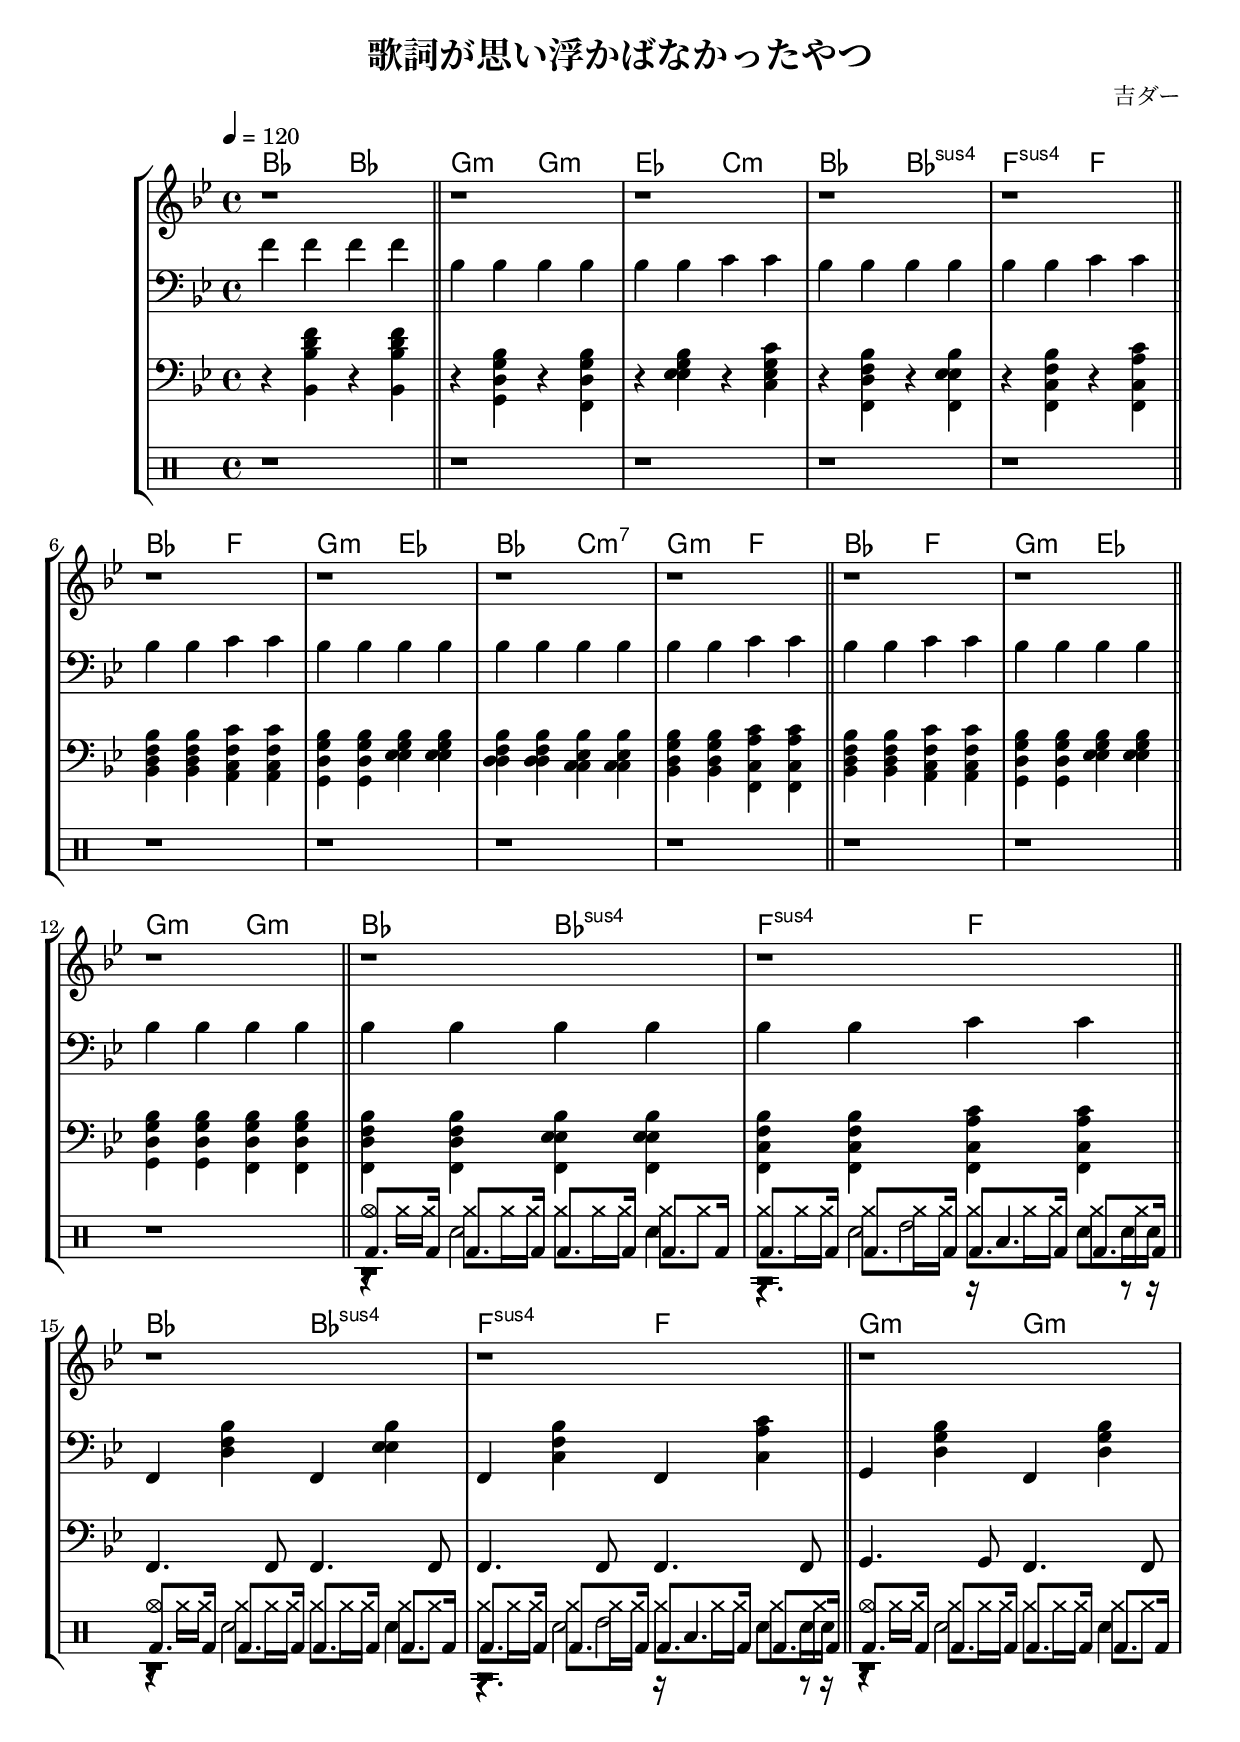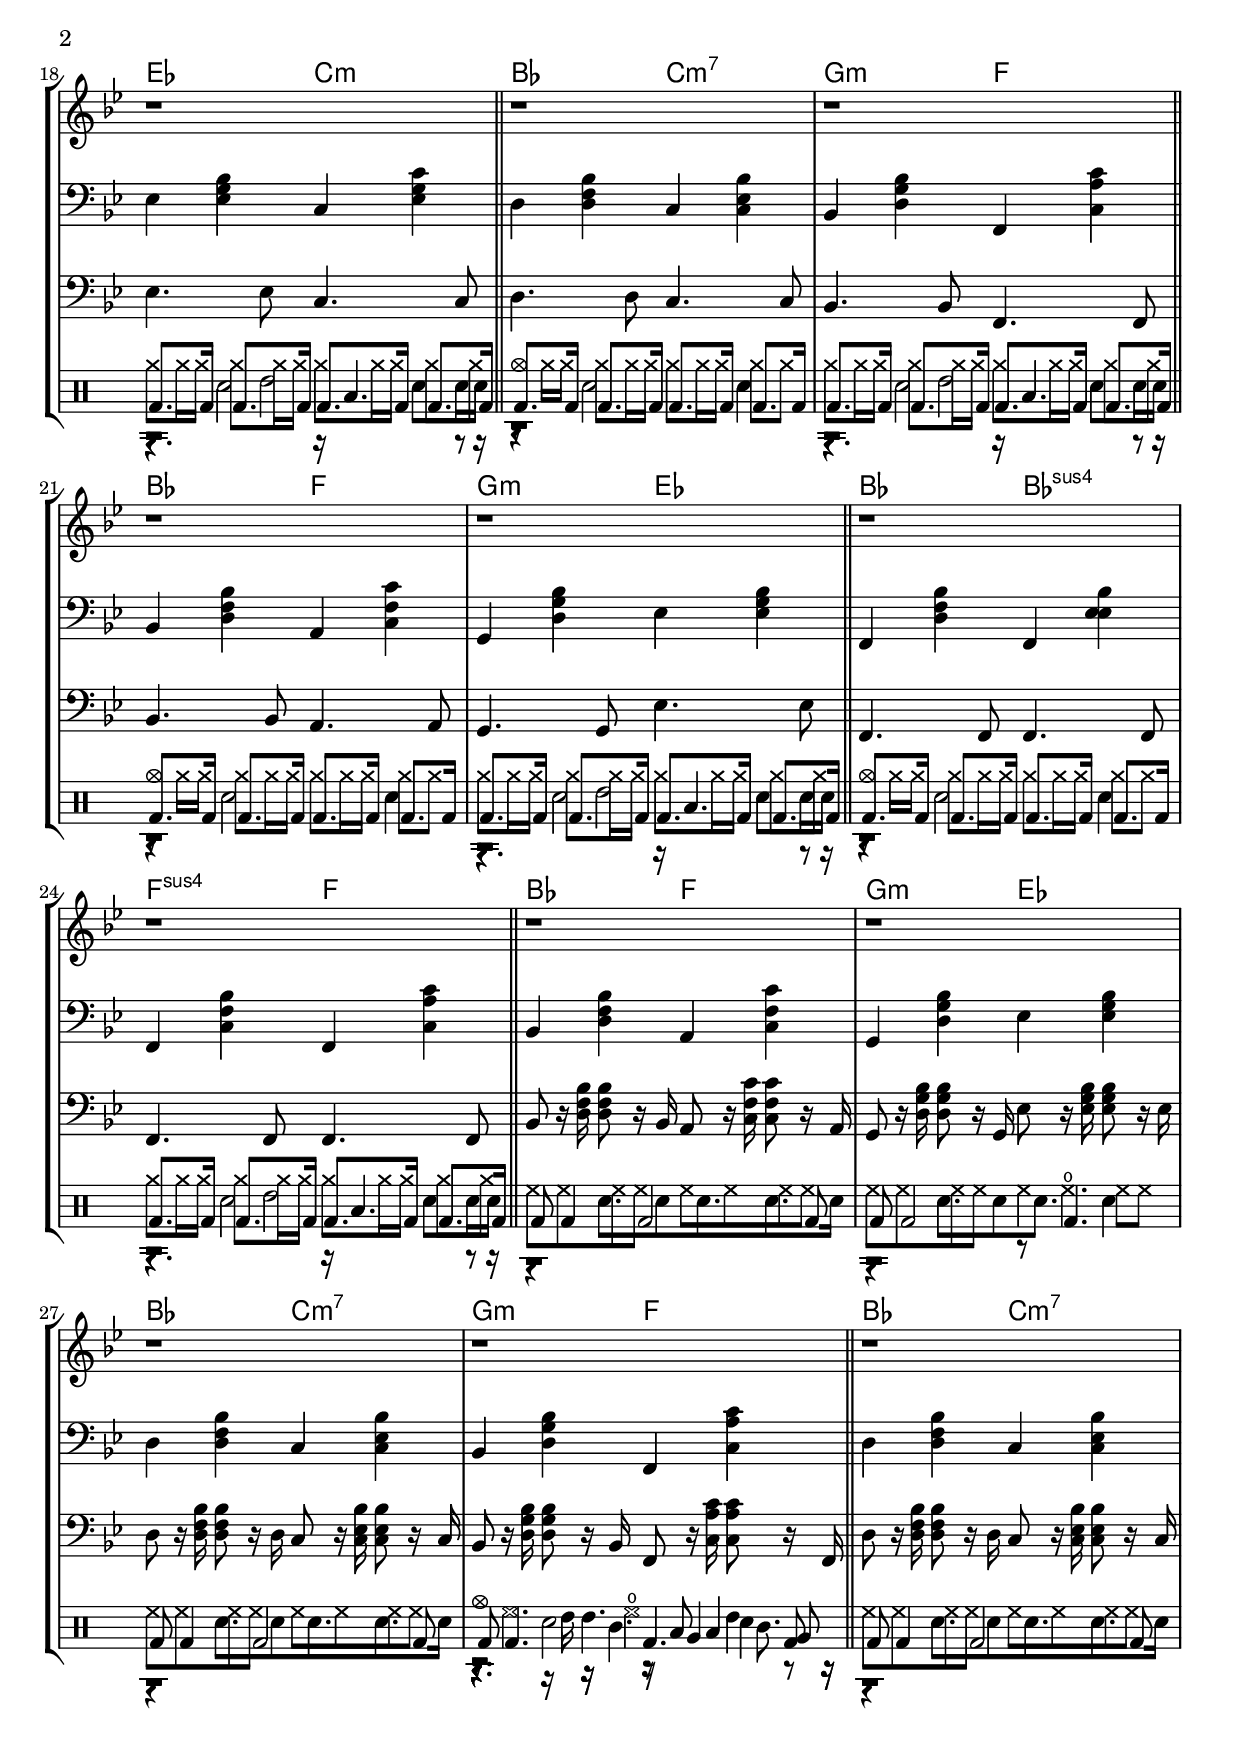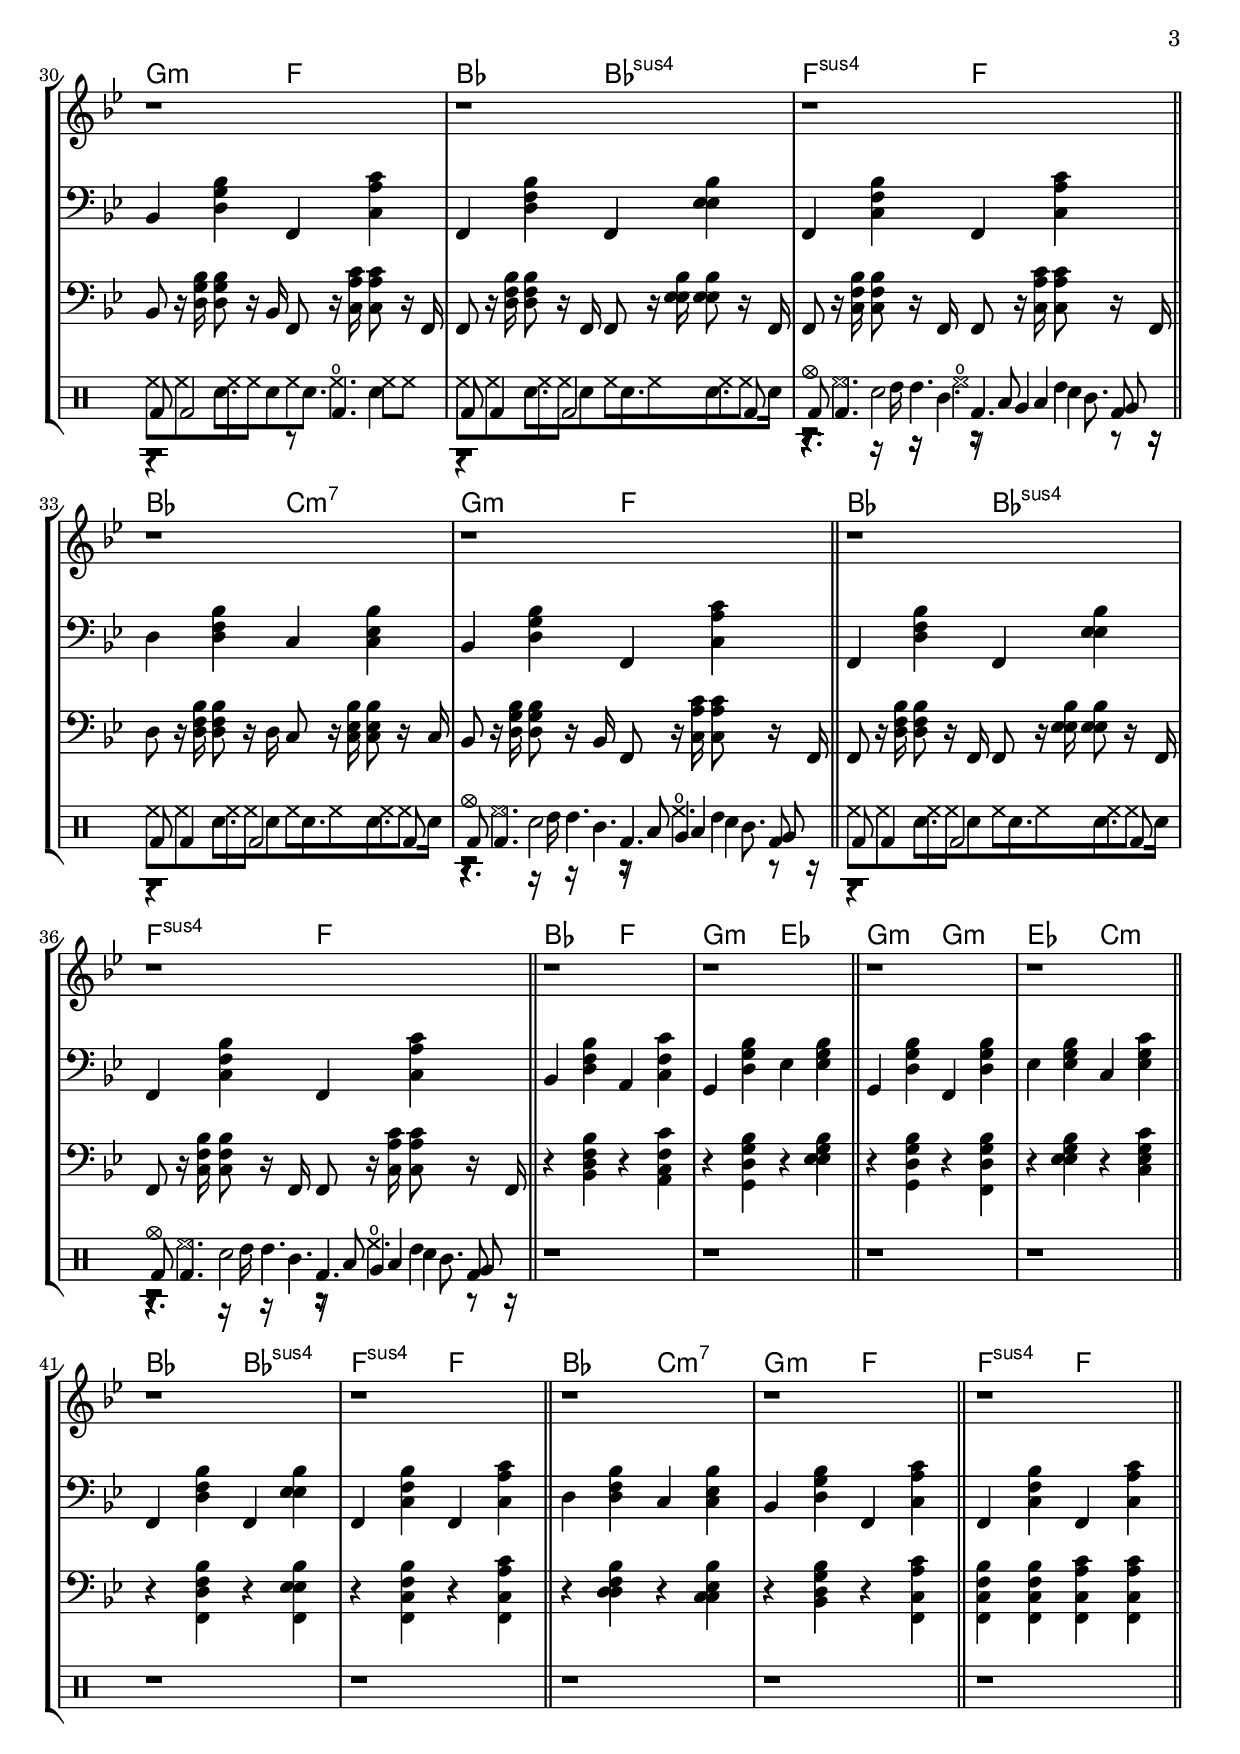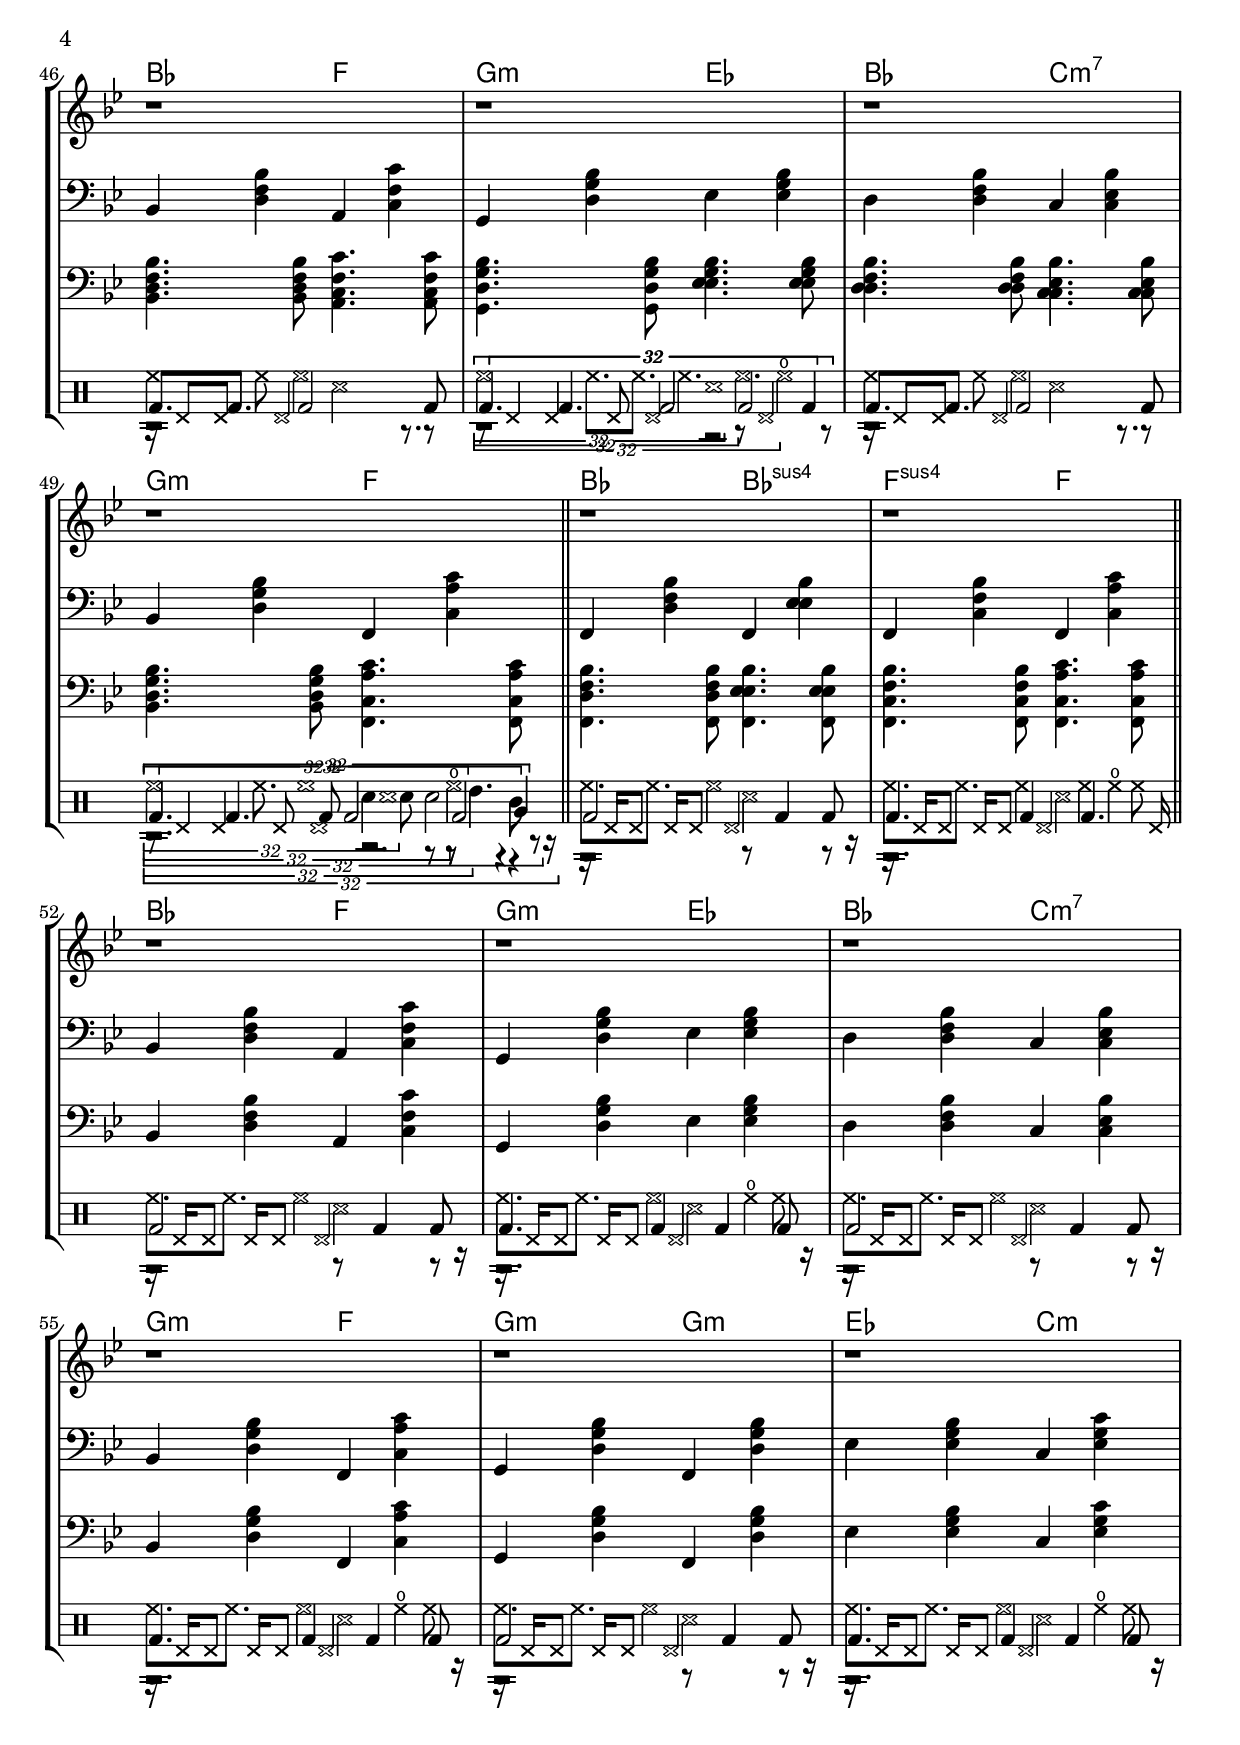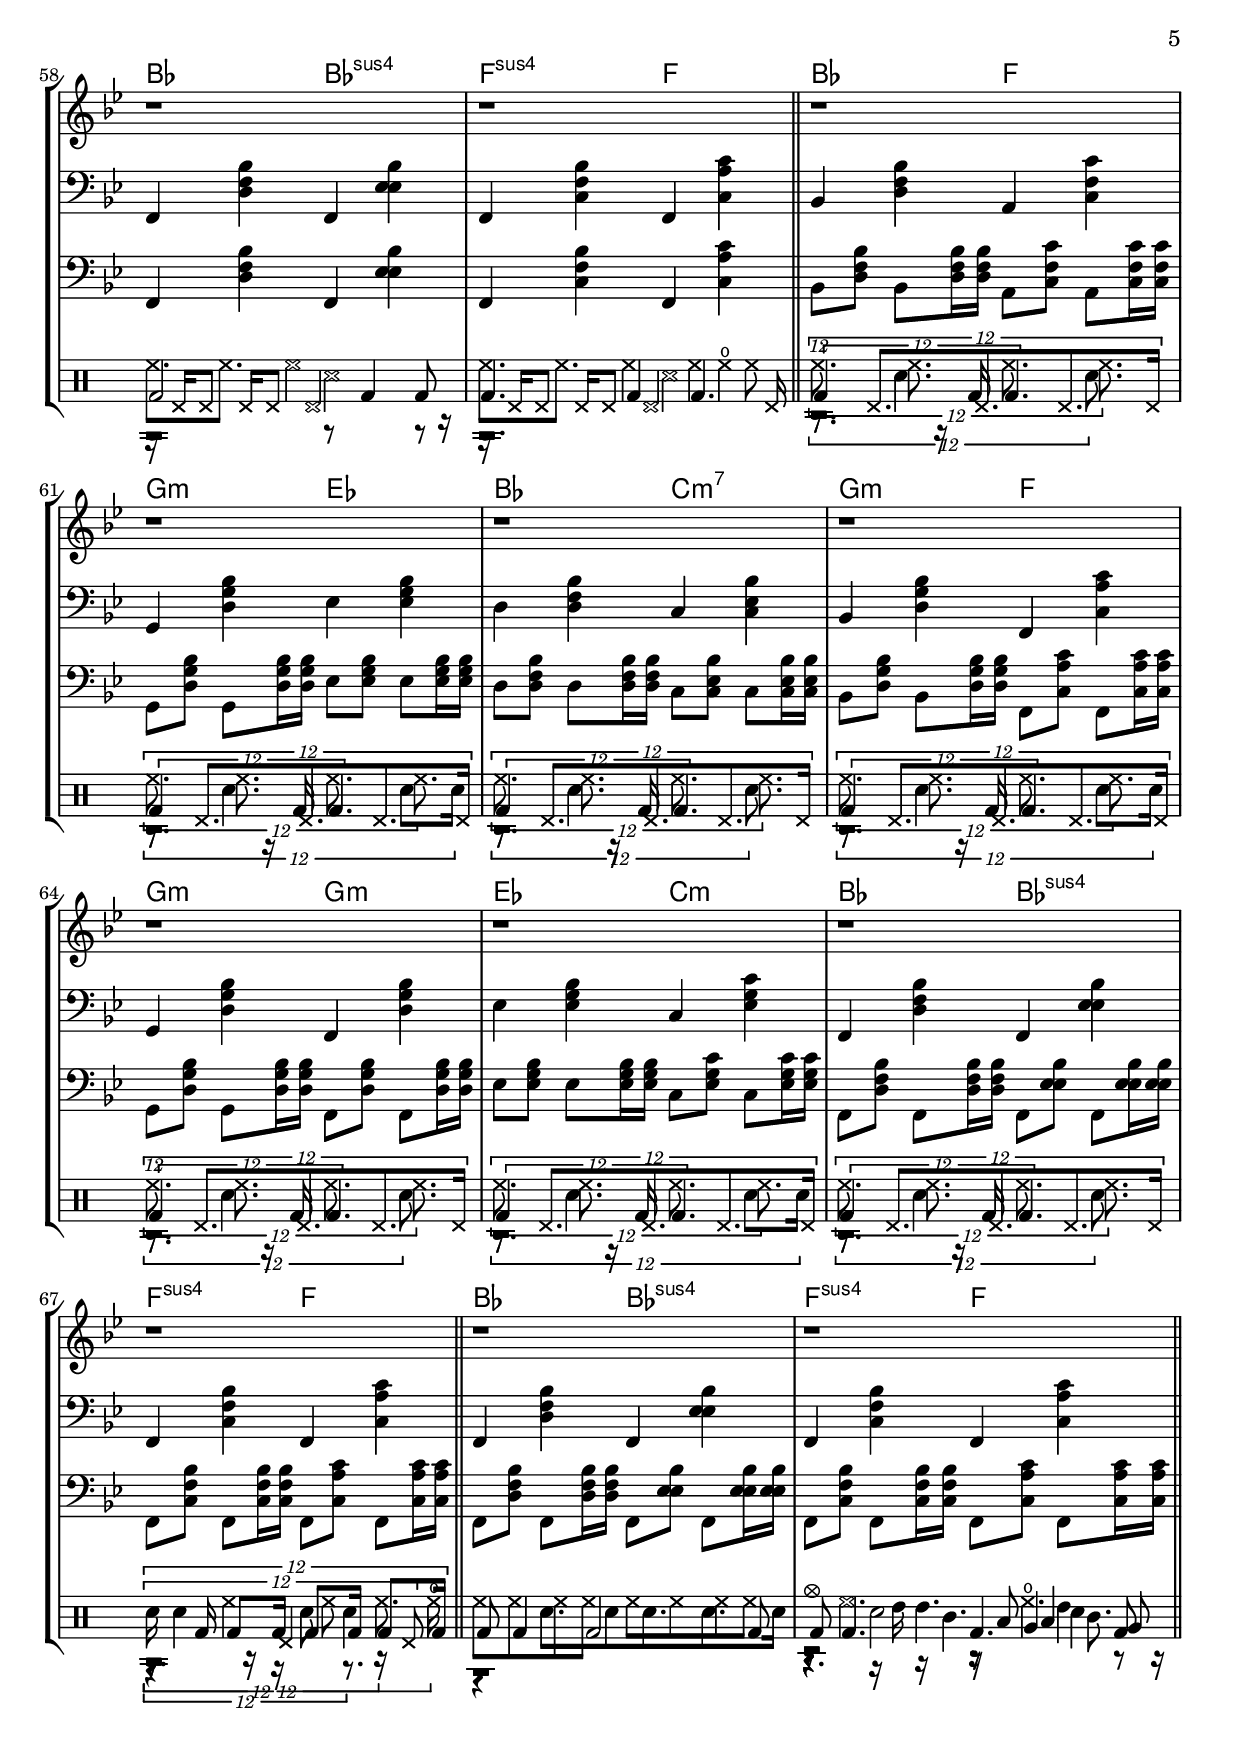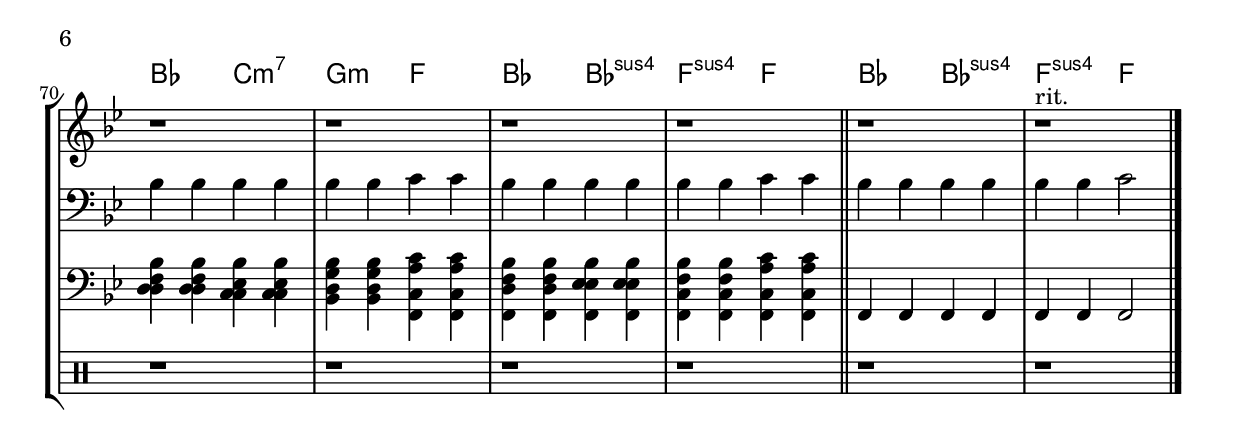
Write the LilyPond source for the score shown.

\version "2.12.1"

\header {
	title = \markup {歌詞が思い浮かばなかったやつ}
	composer = \markup \center-column {吉ダー}
}

harmony = \chordmode {
	bes2 bes 

	g:m g:m es c:m bes bes:sus4 f:sus4 f 

	bes f g:m es bes c:min7 g:m f 

	bes f g:m es 

	g:m g:m 

	bes bes:sus4 f:sus4 f 

	bes bes:sus4 f:sus4 f 

	g:m g:m es c:m 

	bes c:min7 g:m f 

	bes f g:m es 

	bes bes:sus4 f:sus4 f 

	bes f g:m es bes c:min7 g:m f 

	bes c:min7 g:m f bes bes:sus4 f:sus4 f 

	bes c:min7 g:m f 

	bes bes:sus4 f:sus4 f 

	bes f g:m es 

	g:m g:m es c:m 

	bes bes:sus4 f:sus4 f 

	bes c:min7 g:m f 

	f:sus4 f 

	bes f g:m es bes c:min7 g:m f 

	bes bes:sus4 f:sus4 f 

	bes f g:m es bes c:min7 g:m f g:m g:m es c:m bes bes:sus4 f:sus4 f 

	bes f g:m es bes c:min7 g:m f g:m g:m es c:m bes bes:sus4 f:sus4 f 

	bes bes:sus4 f:sus4 f 

	bes c:min7 g:m f bes bes:sus4 f:sus4 f 

	bes bes:sus4 f:sus4 f 
}

melody = {
	\key bes \major
	\tempo 4 = 120
	r1   
	r1 | r1 | r1 | r1   
	r1 | r1 | r1 | r1   
	r1 | r1   
	r1   
	r1 | r1   
	r1 | r1   
	r1 | r1   
	r1 | r1   
	r1 | r1   
	r1 | r1   
	r1 | r1 | r1 | r1   
	r1 | r1 | r1 | r1   
	r1 | r1   
	r1 | r1   
	r1 | r1   
	r1 | r1   
	r1 | r1   
	r1 | r1   
	r1   
	r1 | r1 | r1 | r1   
	r1 | r1   
	r1 | r1 | r1 | r1 | r1 | r1 | r1 | r1   
	r1 | r1 | r1 | r1 | r1 | r1 | r1 | r1   
	r1 | r1   
	r1 | r1 | r1 | r1   
	r1 | r1^"rit." \bar "|."
}

words = \lyricmode {
	
	
	
	
	
	
	
	
	
	
	
	
	
	
	
	
	
	
	
	
	
	
	
	
	
	
	
}

tempochange = {
	\tempo 4 = 120
	r1 \bar "||"
	\tempo 4 = 120
	r1 | r1 | r1 | r1 \bar "||"
	\tempo 4 = 120
	r1 | r1 | r1 | r1 \bar "||"
	\tempo 4 = 120
	r1 | r1 \bar "||"
	\tempo 4 = 120
	r1 \bar "||"
	\tempo 4 = 120
	r1 | r1 \bar "||"
	\tempo 4 = 120
	r1 | r1 \bar "||"
	\tempo 4 = 120
	r1 | r1 \bar "||"
	\tempo 4 = 120
	r1 | r1 \bar "||"
	\tempo 4 = 120
	r1 | r1 \bar "||"
	\tempo 4 = 120
	r1 | r1 \bar "||"
	\tempo 4 = 120
	r1 | r1 | r1 | r1 \bar "||"
	\tempo 4 = 120
	r1 | r1 | r1 | r1 \bar "||"
	\tempo 4 = 120
	r1 | r1 \bar "||"
	\tempo 4 = 120
	r1 | r1 \bar "||"
	\tempo 4 = 120
	r1 | r1 \bar "||"
	\tempo 4 = 120
	r1 | r1 \bar "||"
	\tempo 4 = 120
	r1 | r1 \bar "||"
	\tempo 4 = 120
	r1 | r1 \bar "||"
	\tempo 4 = 120
	r1 \bar "||"
	\tempo 4 = 120
	r1 | r1 | r1 | r1 \bar "||"
	\tempo 4 = 120
	r1 | r1 \bar "||"
	\tempo 4 = 120
	r1 | r1 | r1 | r1 | r1 | r1 | r1 | r1 \bar "||"
	\tempo 4 = 120
	r1 | r1 | r1 | r1 | r1 | r1 | r1 | r1 \bar "||"
	\tempo 4 = 120
	r1 | r1 \bar "||"
	\tempo 4 = 120
	r1 | r1 | r1 | r1 \bar "||"
	\tempo 4 = 120
	r1 | \tempo 4 = 90 r2 \tempo 4 = 80 r2 \bar "|."
}

mainacc = {
	\clef bass
	\set Staff.midiInstrument = #"Electric Guitar (muted)"
	\key bes \major
	\tempo 4 = 120
	f'4 f'4
	f'4 f'4
	\bar "||"

	\set Staff.midiInstrument = #"Electric Guitar (muted)"
	bes4 bes4
	bes4 bes4
	bes4 bes4
	c'4 c'4
	bes4 bes4
	bes4 bes4
	bes4 bes4
	c'4 c'4
	\bar "||"

	\set Staff.midiInstrument = #"Electric Guitar (muted)"
	bes4 bes4
	c'4 c'4
	bes4 bes4
	bes4 bes4
	bes4 bes4
	bes4 bes4
	bes4 bes4
	c'4 c'4
	\bar "||"

	\set Staff.midiInstrument = #"Electric Guitar (muted)"
	bes4 bes4
	c'4 c'4
	bes4 bes4
	bes4 bes4
	\bar "||"

	\set Staff.midiInstrument = #"Electric Guitar (muted)"
	bes4 bes4
	bes4 bes4
	\bar "||"

	\set Staff.midiInstrument = #"Electric Guitar (muted)"
	bes4 bes4
	bes4 bes4
	bes4 bes4
	c'4 c'4
	\bar "||"

	\set Staff.midiInstrument = #"Electric Guitar (muted)"
	f,4 <d f bes>4
	f,4 <es es bes>4
	f,4 <c f bes>4
	f,4 <c a c'>4
	\bar "||"

	\set Staff.midiInstrument = #"Electric Guitar (muted)"
	g,4 <d g bes>4
	f,4 <d g bes>4
	es4 <es g bes>4
	c4 <es g c'>4
	\bar "||"

	\set Staff.midiInstrument = #"Electric Guitar (muted)"
	d4 <d f bes>4
	c4 <c es bes>4
	bes,4 <d g bes>4
	f,4 <c a c'>4
	\bar "||"

	\set Staff.midiInstrument = #"Electric Guitar (muted)"
	bes,4 <d f bes>4
	a,4 <c f c'>4
	g,4 <d g bes>4
	es4 <es g bes>4
	\bar "||"

	\set Staff.midiInstrument = #"Electric Guitar (muted)"
	f,4 <d f bes>4
	f,4 <es es bes>4
	f,4 <c f bes>4
	f,4 <c a c'>4
	\bar "||"

	\set Staff.midiInstrument = #"Electric Guitar (muted)"
	bes,4 <d f bes>4
	a,4 <c f c'>4
	g,4 <d g bes>4
	es4 <es g bes>4
	d4 <d f bes>4
	c4 <c es bes>4
	bes,4 <d g bes>4
	f,4 <c a c'>4
	\bar "||"

	\set Staff.midiInstrument = #"Electric Guitar (muted)"
	d4 <d f bes>4
	c4 <c es bes>4
	bes,4 <d g bes>4
	f,4 <c a c'>4
	f,4 <d f bes>4
	f,4 <es es bes>4
	f,4 <c f bes>4
	f,4 <c a c'>4
	\bar "||"

	\set Staff.midiInstrument = #"Electric Guitar (muted)"
	d4 <d f bes>4
	c4 <c es bes>4
	bes,4 <d g bes>4
	f,4 <c a c'>4
	\bar "||"

	\set Staff.midiInstrument = #"Electric Guitar (muted)"
	f,4 <d f bes>4
	f,4 <es es bes>4
	f,4 <c f bes>4
	f,4 <c a c'>4
	\bar "||"

	\set Staff.midiInstrument = #"Electric Guitar (muted)"
	bes,4 <d f bes>4
	a,4 <c f c'>4
	g,4 <d g bes>4
	es4 <es g bes>4
	\bar "||"

	\set Staff.midiInstrument = #"Electric Guitar (muted)"
	g,4 <d g bes>4
	f,4 <d g bes>4
	es4 <es g bes>4
	c4 <es g c'>4
	\bar "||"

	\set Staff.midiInstrument = #"Electric Guitar (muted)"
	f,4 <d f bes>4
	f,4 <es es bes>4
	f,4 <c f bes>4
	f,4 <c a c'>4
	\bar "||"

	\set Staff.midiInstrument = #"Electric Guitar (muted)"
	d4 <d f bes>4
	c4 <c es bes>4
	bes,4 <d g bes>4
	f,4 <c a c'>4
	\bar "||"

	\set Staff.midiInstrument = #"Electric Guitar (muted)"
	f,4 <c f bes>4
	f,4 <c a c'>4
	\bar "||"

	\set Staff.midiInstrument = #"Electric Guitar (muted)"
	bes,4 <d f bes>4
	a,4 <c f c'>4
	g,4 <d g bes>4
	es4 <es g bes>4
	d4 <d f bes>4
	c4 <c es bes>4
	bes,4 <d g bes>4
	f,4 <c a c'>4
	\bar "||"

	\set Staff.midiInstrument = #"Electric Guitar (muted)"
	f,4 <d f bes>4
	f,4 <es es bes>4
	f,4 <c f bes>4
	f,4 <c a c'>4
	\bar "||"

	\set Staff.midiInstrument = #"Electric Guitar (muted)"
	bes,4 <d f bes>4
	a,4 <c f c'>4
	g,4 <d g bes>4
	es4 <es g bes>4
	d4 <d f bes>4
	c4 <c es bes>4
	bes,4 <d g bes>4
	f,4 <c a c'>4
	g,4 <d g bes>4
	f,4 <d g bes>4
	es4 <es g bes>4
	c4 <es g c'>4
	f,4 <d f bes>4
	f,4 <es es bes>4
	f,4 <c f bes>4
	f,4 <c a c'>4
	\bar "||"

	\set Staff.midiInstrument = #"Electric Guitar (muted)"
	bes,4 <d f bes>4
	a,4 <c f c'>4
	g,4 <d g bes>4
	es4 <es g bes>4
	d4 <d f bes>4
	c4 <c es bes>4
	bes,4 <d g bes>4
	f,4 <c a c'>4
	g,4 <d g bes>4
	f,4 <d g bes>4
	es4 <es g bes>4
	c4 <es g c'>4
	f,4 <d f bes>4
	f,4 <es es bes>4
	f,4 <c f bes>4
	f,4 <c a c'>4
	\bar "||"

	\set Staff.midiInstrument = #"Electric Guitar (muted)"
	f,4 <d f bes>4
	f,4 <es es bes>4
	f,4 <c f bes>4
	f,4 <c a c'>4
	\bar "||"

	\set Staff.midiInstrument = #"Electric Guitar (muted)"
	bes4 bes4
	bes4 bes4
	bes4 bes4
	c'4 c'4
	bes4 bes4
	bes4 bes4
	bes4 bes4
	c'4 c'4
	\bar "||"

	\set Staff.midiInstrument = #"Electric Guitar (muted)"
	bes4 bes4
	bes4 bes4
	bes4 bes4
	c'2
	\bar "|."
}

subacc = {
	\clef bass
	\set Staff.midiInstrument = #"Electric Guitar (muted)"
	\key bes \major
	\tempo 4 = 120
	r4 <bes, bes d' f'>4
	r4 <bes, bes d' f'>4
	\bar "||"

	\set Staff.midiInstrument = #"Electric Guitar (muted)"
	r4 <g, d g bes>4
	r4 <f, d g bes>4
	r4 <es es g bes>4
	r4 <c es g c'>4
	r4 <f, d f bes>4
	r4 <f, es es bes>4
	r4 <f, c f bes>4
	r4 <f, c a c'>4
	\bar "||"

	\set Staff.midiInstrument = #"Electric Guitar (muted)"
	<bes, d f bes>4 <bes, d f bes>4
	<a, c f c'>4 <a, c f c'>4
	<g, d g bes>4 <g, d g bes>4
	<es es g bes>4 <es es g bes>4
	<d d f bes>4 <d d f bes>4
	<c c es bes>4 <c c es bes>4
	<bes, d g bes>4 <bes, d g bes>4
	<f, c a c'>4 <f, c a c'>4
	\bar "||"

	\set Staff.midiInstrument = #"Electric Guitar (muted)"
	<bes, d f bes>4 <bes, d f bes>4
	<a, c f c'>4 <a, c f c'>4
	<g, d g bes>4 <g, d g bes>4
	<es es g bes>4 <es es g bes>4
	\bar "||"

	\set Staff.midiInstrument = #"Electric Guitar (muted)"
	<g, d g bes>4 <g, d g bes>4
	<f, d g bes>4 <f, d g bes>4
	\bar "||"

	\set Staff.midiInstrument = #"Electric Guitar (muted)"
	<f, d f bes>4 <f, d f bes>4
	<f, es es bes>4 <f, es es bes>4
	<f, c f bes>4 <f, c f bes>4
	<f, c a c'>4 <f, c a c'>4
	\bar "||"

	\set Staff.midiInstrument = #"Electric Bass (finger)"
	f,4.f,8
	f,4.f,8
	f,4.f,8
	f,4.f,8
	\bar "||"

	\set Staff.midiInstrument = #"Electric Bass (finger)"
	g,4.g,8
	f,4.f,8
	es4.es8
	c4.c8
	\bar "||"

	\set Staff.midiInstrument = #"Electric Bass (finger)"
	d4.d8
	c4.c8
	bes,4.bes,8
	f,4.f,8
	\bar "||"

	\set Staff.midiInstrument = #"Electric Bass (finger)"
	bes,4.bes,8
	a,4.a,8
	g,4.g,8
	es4.es8
	\bar "||"

	\set Staff.midiInstrument = #"Electric Bass (finger)"
	f,4.f,8
	f,4.f,8
	f,4.f,8
	f,4.f,8
	\bar "||"

	\set Staff.midiInstrument = #"Electric Bass (finger)"
	bes,8 r16 <d f bes>16 <d f bes>8 r16 bes,16
	a,8 r16 <c f c'>16 <c f c'>8 r16 a,16
	g,8 r16 <d g bes>16 <d g bes>8 r16 g,16
	es8 r16 <es g bes>16 <es g bes>8 r16 es16
	d8 r16 <d f bes>16 <d f bes>8 r16 d16
	c8 r16 <c es bes>16 <c es bes>8 r16 c16
	bes,8 r16 <d g bes>16 <d g bes>8 r16 bes,16
	f,8 r16 <c a c'>16 <c a c'>8 r16 f,16
	\bar "||"

	\set Staff.midiInstrument = #"Electric Bass (finger)"
	d8 r16 <d f bes>16 <d f bes>8 r16 d16
	c8 r16 <c es bes>16 <c es bes>8 r16 c16
	bes,8 r16 <d g bes>16 <d g bes>8 r16 bes,16
	f,8 r16 <c a c'>16 <c a c'>8 r16 f,16
	f,8 r16 <d f bes>16 <d f bes>8 r16 f,16
	f,8 r16 <es es bes>16 <es es bes>8 r16 f,16
	f,8 r16 <c f bes>16 <c f bes>8 r16 f,16
	f,8 r16 <c a c'>16 <c a c'>8 r16 f,16
	\bar "||"

	\set Staff.midiInstrument = #"Electric Bass (finger)"
	d8 r16 <d f bes>16 <d f bes>8 r16 d16
	c8 r16 <c es bes>16 <c es bes>8 r16 c16
	bes,8 r16 <d g bes>16 <d g bes>8 r16 bes,16
	f,8 r16 <c a c'>16 <c a c'>8 r16 f,16
	\bar "||"

	\set Staff.midiInstrument = #"Electric Bass (finger)"
	f,8 r16 <d f bes>16 <d f bes>8 r16 f,16
	f,8 r16 <es es bes>16 <es es bes>8 r16 f,16
	f,8 r16 <c f bes>16 <c f bes>8 r16 f,16
	f,8 r16 <c a c'>16 <c a c'>8 r16 f,16
	\bar "||"

	\set Staff.midiInstrument = #"Electric Guitar (muted)"
	r4 <bes, d f bes>4
	r4 <a, c f c'>4
	r4 <g, d g bes>4
	r4 <es es g bes>4
	\bar "||"

	\set Staff.midiInstrument = #"Electric Guitar (muted)"
	r4 <g, d g bes>4
	r4 <f, d g bes>4
	r4 <es es g bes>4
	r4 <c es g c'>4
	\bar "||"

	\set Staff.midiInstrument = #"Electric Guitar (muted)"
	r4 <f, d f bes>4
	r4 <f, es es bes>4
	r4 <f, c f bes>4
	r4 <f, c a c'>4
	\bar "||"

	\set Staff.midiInstrument = #"Electric Guitar (muted)"
	r4 <d d f bes>4
	r4 <c c es bes>4
	r4 <bes, d g bes>4
	r4 <f, c a c'>4
	\bar "||"

	\set Staff.midiInstrument = #"Electric Guitar (muted)"
	<f, c f bes>4 <f, c f bes>4
	<f, c a c'>4 <f, c a c'>4
	\bar "||"

	\set Staff.midiInstrument = #"Electric Guitar (muted)"
	<bes, d f bes>4. <bes, d f bes>8
	<a, c f c'>4. <a, c f c'>8
	<g, d g bes>4. <g, d g bes>8
	<es es g bes>4. <es es g bes>8
	<d d f bes>4. <d d f bes>8
	<c c es bes>4. <c c es bes>8
	<bes, d g bes>4. <bes, d g bes>8
	<f, c a c'>4. <f, c a c'>8
	\bar "||"

	\set Staff.midiInstrument = #"Electric Guitar (muted)"
	<f, d f bes>4. <f, d f bes>8
	<f, es es bes>4. <f, es es bes>8
	<f, c f bes>4. <f, c f bes>8
	<f, c a c'>4. <f, c a c'>8
	\bar "||"

	\set Staff.midiInstrument = #"Electric Guitar (muted)"
	bes,4 <d f bes>4
	a,4 <c f c'>4
	g,4 <d g bes>4
	es4 <es g bes>4
	d4 <d f bes>4
	c4 <c es bes>4
	bes,4 <d g bes>4
	f,4 <c a c'>4
	g,4 <d g bes>4
	f,4 <d g bes>4
	es4 <es g bes>4
	c4 <es g c'>4
	f,4 <d f bes>4
	f,4 <es es bes>4
	f,4 <c f bes>4
	f,4 <c a c'>4
	\bar "||"

	\set Staff.midiInstrument = #"Electric Bass (finger)"
	bes,8 <d f bes> bes, <d f bes>16 <d f bes>
	a,8 <c f c'> a, <c f c'>16 <c f c'>
	g,8 <d g bes> g, <d g bes>16 <d g bes>
	es8 <es g bes> es <es g bes>16 <es g bes>
	d8 <d f bes> d <d f bes>16 <d f bes>
	c8 <c es bes> c <c es bes>16 <c es bes>
	bes,8 <d g bes> bes, <d g bes>16 <d g bes>
	f,8 <c a c'> f, <c a c'>16 <c a c'>
	g,8 <d g bes> g, <d g bes>16 <d g bes>
	f,8 <d g bes> f, <d g bes>16 <d g bes>
	es8 <es g bes> es <es g bes>16 <es g bes>
	c8 <es g c'> c <es g c'>16 <es g c'>
	f,8 <d f bes> f, <d f bes>16 <d f bes>
	f,8 <es es bes> f, <es es bes>16 <es es bes>
	f,8 <c f bes> f, <c f bes>16 <c f bes>
	f,8 <c a c'> f, <c a c'>16 <c a c'>
	\bar "||"

	\set Staff.midiInstrument = #"Electric Bass (finger)"
	f,8 <d f bes> f, <d f bes>16 <d f bes>
	f,8 <es es bes> f, <es es bes>16 <es es bes>
	f,8 <c f bes> f, <c f bes>16 <c f bes>
	f,8 <c a c'> f, <c a c'>16 <c a c'>
	\bar "||"

	\set Staff.midiInstrument = #"Electric Guitar (muted)"
	<d d f bes>4 <d d f bes>4
	<c c es bes>4 <c c es bes>4
	<bes, d g bes>4 <bes, d g bes>4
	<f, c a c'>4 <f, c a c'>4
	<f, d f bes>4 <f, d f bes>4
	<f, es es bes>4 <f, es es bes>4
	<f, c f bes>4 <f, c f bes>4
	<f, c a c'>4 <f, c a c'>4
	\bar "||"

	\set Staff.midiInstrument = #"Electric Guitar (muted)"
	f,4 f,4
	f,4 f,4
	f,4 f,4
	f,2
	\bar "|."
}

percA = {
	\drummode {
	r1 \bar "||"
	r1 |r1 |r1 |r1 \bar "||"
	r1 |r1 |r1 |r1 \bar "||"
	r1 |r1 \bar "||"
	r1 \bar "||"
	r8 cymr16 cymr16 cymr8 cymr16 cymr16 cymr8 cymr16 cymr16 cymr8 cymr8  |cymr8 cymr16 cymr16 cymr8 cymr16 cymr16 cymr8 cymr16 cymr16 cymr8 cymr8  \bar "||"
	r8 cymr16 cymr16 cymr8 cymr16 cymr16 cymr8 cymr16 cymr16 cymr8 cymr8  |cymr8 cymr16 cymr16 cymr8 cymr16 cymr16 cymr8 cymr16 cymr16 cymr8 cymr8  \bar "||"
	r8 cymr16 cymr16 cymr8 cymr16 cymr16 cymr8 cymr16 cymr16 cymr8 cymr8  |cymr8 cymr16 cymr16 cymr8 cymr16 cymr16 cymr8 cymr16 cymr16 cymr8 cymr8  \bar "||"
	r8 cymr16 cymr16 cymr8 cymr16 cymr16 cymr8 cymr16 cymr16 cymr8 cymr8  |cymr8 cymr16 cymr16 cymr8 cymr16 cymr16 cymr8 cymr16 cymr16 cymr8 cymr8  \bar "||"
	r8 cymr16 cymr16 cymr8 cymr16 cymr16 cymr8 cymr16 cymr16 cymr8 cymr8  |cymr8 cymr16 cymr16 cymr8 cymr16 cymr16 cymr8 cymr16 cymr16 cymr8 cymr8  \bar "||"
	r8 cymr16 cymr16 cymr8 cymr16 cymr16 cymr8 cymr16 cymr16 cymr8 cymr8  |cymr8 cymr16 cymr16 cymr8 cymr16 cymr16 cymr8 cymr16 cymr16 cymr8 cymr8  \bar "||"
	hh8 hh8 hh8 hh8 hh8 hh8 hh8 hh8  |hh8 hh8 hh8 hh8 hh4 hh8 hh8  |hh8 hh8 hh8 hh8 hh8 hh8 hh8 hh8  |r8 hh2. r8  \bar "||"
	hh8 hh8 hh8 hh8 hh8 hh8 hh8 hh8  |hh8 hh8 hh8 hh8 hh4 hh8 hh8  |hh8 hh8 hh8 hh8 hh8 hh8 hh8 hh8  |r8 hh2. r8  \bar "||"
	hh8 hh8 hh8 hh8 hh8 hh8 hh8 hh8  |r8 hh2. r8  \bar "||"
	hh8 hh8 hh8 hh8 hh8 hh8 hh8 hh8  |r8 hh2. r8  \bar "||"
	r1 |r1 \bar "||"
	r1 |r1 \bar "||"
	r1 |r1 \bar "||"
	r1 |r1 \bar "||"
	r1 \bar "||"
	hh4 hh8 hh2 r8  |\times 16/32{ hh2 hh8. hh8. hh4. hh2. } |hh4 hh8 hh2 r8  |\times 16/32{ hh2 hh8. hh1 r4 r16 } \bar "||"
	r1  |r2. hho4  \bar "||"
	r1  |r2. hho4  |r1  |r2. hho4  |r1  |r2. hho4  |r1  |r2. hho4  \bar "||"
	\times 16/12{ hh8. hh8. hh8. hh8. } |\times 16/12{ hh8. hh8. hh8. hh8. } |\times 16/12{ hh8. hh8. hh8. hh8. } |\times 16/12{ hh8. hh8. hh8. hh8. } |\times 16/12{ hh8. hh8. hh8. hh8. } |\times 16/12{ hh8. hh8. hh8. hh8. } |\times 16/12{ hh8. hh8. hh8. hh8. } |\times 16/12{ r8. hh4 hh8 hh8. } \bar "||"
	hh8 hh8 hh8 hh8 hh8 hh8 hh8 hh8  |r8 hh2. r8  \bar "||"
	r1 |r1 |r1 |r1 \bar "||"
	r1 |r1 \bar "|."
	}
}

percB = {
	\drummode {
	r1 \bar "||"
	r1 |r1 |r1 |r1 \bar "||"
	r1 |r1 |r1 |r1 \bar "||"
	r1 |r1 \bar "||"
	r1 \bar "||"
	r4 sn2 sn4  |r4 sn2 sn8 sn16 sn16  \bar "||"
	r4 sn2 sn4  |r4 sn2 sn8 sn16 sn16  \bar "||"
	r4 sn2 sn4  |r4 sn2 sn8 sn16 sn16  \bar "||"
	r4 sn2 sn4  |r4 sn2 sn8 sn16 sn16  \bar "||"
	r4 sn2 sn4  |r4 sn2 sn8 sn16 sn16  \bar "||"
	r4 sn2 sn4  |r4 sn2 sn8 sn16 sn16  \bar "||"
	r4 sn8. sn8 sn8. sn8. sn16  |r4 sn8. sn8 sn8. sn4  |r4 sn8. sn8 sn8. sn8. sn16  |r4 sn2 sn4  \bar "||"
	r4 sn8. sn8 sn8. sn8. sn16  |r4 sn8. sn8 sn8. sn4  |r4 sn8. sn8 sn8. sn8. sn16  |r4 sn2 sn4  \bar "||"
	r4 sn8. sn8 sn8. sn8. sn16  |r4 sn2 sn4  \bar "||"
	r4 sn8. sn8 sn8. sn8. sn16  |r4 sn2 sn4  \bar "||"
	r1 |r1 \bar "||"
	r1 |r1 \bar "||"
	r1 |r1 \bar "||"
	r1 |r1 \bar "||"
	r1 \bar "||"
	r16 hhp8 hhp8 hhp2 r8.  |\times 16/32{ r8 hhp4 hhp4 hhp8 hhp2 r8 hhp2 r8 } |r16 hhp8 hhp8 hhp2 r8.  |\times 16/32{ r8 hhp4 hhp4 hhp8 hhp1 r4 } \bar "||"
	r16 hhp16 hhp8 hhp16 hhp8 hhp2 r16  |r16 hhp16 hhp8 hhp16 hhp8 hhp2 hhp16  \bar "||"
	r16 hhp16 hhp8 hhp16 hhp8 hhp2 r16  |r16 hhp16 hhp8 hhp16 hhp8 hhp2 r16  |r16 hhp16 hhp8 hhp16 hhp8 hhp2 r16  |r16 hhp16 hhp8 hhp16 hhp8 hhp2 r16  |r16 hhp16 hhp8 hhp16 hhp8 hhp2 r16  |r16 hhp16 hhp8 hhp16 hhp8 hhp2 r16  |r16 hhp16 hhp8 hhp16 hhp8 hhp2 r16  |r16 hhp16 hhp8 hhp16 hhp8 hhp2 hhp16  \bar "||"
	\times 16/12{ r8. sn4. sn8. } |\times 16/12{ r8. sn4. sn8 sn16 } |\times 16/12{ r8. sn4. sn8. } |\times 16/12{ r8. sn4. sn8 sn16 } |\times 16/12{ r8. sn4. sn8. } |\times 16/12{ r8. sn4. sn8 sn16 } |\times 16/12{ r8. sn4. sn8. } |\times 16/12{ sn16 sn4 r16 sn8 sn4 } \bar "||"
	r4 sn8. sn8 sn8. sn8. sn16  |r4 sn2 sn4  \bar "||"
	r1 |r1 |r1 |r1 \bar "||"
	r1 |r1 \bar "|."
	}
}

percC = {
	\drummode {
	r1 \bar "||"
	r1 |r1 |r1 |r1 \bar "||"
	r1 |r1 |r1 |r1 \bar "||"
	r1 |r1 \bar "||"
	r1 \bar "||"
	bd8. bd16 bd8. bd16 bd8. bd16 bd8. bd16  |bd8. bd16 bd8. bd16 bd8. bd16 bd8. bd16  \bar "||"
	bd8. bd16 bd8. bd16 bd8. bd16 bd8. bd16  |bd8. bd16 bd8. bd16 bd8. bd16 bd8. bd16  \bar "||"
	bd8. bd16 bd8. bd16 bd8. bd16 bd8. bd16  |bd8. bd16 bd8. bd16 bd8. bd16 bd8. bd16  \bar "||"
	bd8. bd16 bd8. bd16 bd8. bd16 bd8. bd16  |bd8. bd16 bd8. bd16 bd8. bd16 bd8. bd16  \bar "||"
	bd8. bd16 bd8. bd16 bd8. bd16 bd8. bd16  |bd8. bd16 bd8. bd16 bd8. bd16 bd8. bd16  \bar "||"
	bd8. bd16 bd8. bd16 bd8. bd16 bd8. bd16  |bd8. bd16 bd8. bd16 bd8. bd16 bd8. bd16  \bar "||"
	bd8 bd4 bd2 bd8  |bd8 bd2 bd4.  |bd8 bd4 bd2 bd8  |bd8 bd4. bd4. bd8  \bar "||"
	bd8 bd4 bd2 bd8  |bd8 bd2 bd4.  |bd8 bd4 bd2 bd8  |bd8 bd4. bd4. bd8  \bar "||"
	bd8 bd4 bd2 bd8  |bd8 bd4. bd4. bd8  \bar "||"
	bd8 bd4 bd2 bd8  |bd8 bd4. bd4. bd8  \bar "||"
	r1 |r1 \bar "||"
	r1 |r1 \bar "||"
	r1 |r1 \bar "||"
	r1 |r1 \bar "||"
	r1 \bar "||"
	r1  |\times 16/32{ r1 r2 hho2 } |r1  |\times 16/32{ r1 r2 hho2 } \bar "||"
	hh8. hh8. hh2 r8  |hh8. hh8. hh4 hh4 hh8  \bar "||"
	hh8. hh8. hh2 r8  |hh8. hh8. hh2 hh8  |hh8. hh8. hh2 r8  |hh8. hh8. hh2 hh8  |hh8. hh8. hh2 r8  |hh8. hh8. hh2 hh8  |hh8. hh8. hh2 r8  |hh8. hh8. hh4 hh4 hh8  \bar "||"
	\times 16/12{ bd4 r16 bd16 bd4. } |\times 16/12{ bd4 r16 bd16 bd4. } |\times 16/12{ bd4 r16 bd16 bd4. } |\times 16/12{ bd4 r16 bd16 bd4. } |\times 16/12{ bd4 r16 bd16 bd4. } |\times 16/12{ bd4 r16 bd16 bd4. } |\times 16/12{ bd4 r16 bd16 bd4. } |\times 16/12{ r8 bd16 bd8 bd16 bd8 bd16 bd8 bd16 } \bar "||"
	bd8 bd4 bd2 bd8  |bd8 bd4. bd4. bd8  \bar "||"
	r1 |r1 |r1 |r1 \bar "||"
	r1 |r1 \bar "|."
	}
}

percD = {
	\drummode {
	r1 \bar "||"
	r1 |r1 |r1 |r1 \bar "||"
	r1 |r1 |r1 |r1 \bar "||"
	r1 |r1 \bar "||"
	r1 \bar "||"
	r1  |r4. tommh2 r8  \bar "||"
	r1  |r4. tommh2 r8  \bar "||"
	r1  |r4. tommh2 r8  \bar "||"
	r1  |r4. tommh2 r8  \bar "||"
	r1  |r4. tommh2 r8  \bar "||"
	r1  |r4. tommh2 r8  \bar "||"
	r1  |r2 r8 hho4.  |r1  |r4. r16 hho2 r16  \bar "||"
	r1  |r2 r8 hho4.  |r1  |r4. r16 hho2 r16  \bar "||"
	r1  |r2 r8 hho4.  \bar "||"
	r1  |r2 r8 hho4.  \bar "||"
	r1 |r1 \bar "||"
	r1 |r1 \bar "||"
	r1 |r1 \bar "||"
	r1 |r1 \bar "||"
	r1 \bar "||"
	bd8. bd8. bd2 bd8  |\times 16/32{ bd4. bd4. bd2 bd2 bd4 } |bd8. bd8. bd2 bd8  |\times 16/32{ bd4. bd4. bd8 bd2 r8 bd2 } \bar "||"
	r2 ss2  |r2 ss2  \bar "||"
	r2 ss2  |r2 ss2  |r2 ss2  |r2 ss2  |r2 ss2  |r2 ss2  |r2 ss2  |r2 ss2  \bar "||"
	\times 16/12{ r8 hhp8. hhp8. hhp8. hhp16 } |\times 16/12{ r8 hhp8. hhp8. hhp8. hhp16 } |\times 16/12{ r8 hhp8. hhp8. hhp8. hhp16 } |\times 16/12{ r8 hhp8. hhp8. hhp8. hhp16 } |\times 16/12{ r8 hhp8. hhp8. hhp8. hhp16 } |\times 16/12{ r8 hhp8. hhp8. hhp8. hhp16 } |\times 16/12{ r8 hhp8. hhp8. hhp8. hhp16 } |\times 16/12{ r4 r16 hhp4 r16 hhp8 } \bar "||"
	r1  |r2 r8 hho4.  \bar "||"
	r1 |r1 |r1 |r1 \bar "||"
	r1 |r1 \bar "|."
	}
}

percE = {
	\drummode {
	r1 \bar "||"
	r1 |r1 |r1 |r1 \bar "||"
	r1 |r1 |r1 |r1 \bar "||"
	r1 |r1 \bar "||"
	r1 \bar "||"
	r1  |r2 r16 toml4. r16  \bar "||"
	r1  |r2 r16 toml4. r16  \bar "||"
	r1  |r2 r16 toml4. r16  \bar "||"
	r1  |r2 r16 toml4. r16  \bar "||"
	r1  |r2 r16 toml4. r16  \bar "||"
	r1  |r2 r16 toml4. r16  \bar "||"
	r1 |r1 |r1 |cymc1  \bar "||"
	r1 |r1 |r1 |cymc1  \bar "||"
	r1 |cymc1  \bar "||"
	r1 |cymc1  \bar "||"
	r1 |r1 \bar "||"
	r1 |r1 \bar "||"
	r1 |r1 \bar "||"
	r1 |r1 \bar "||"
	r1 \bar "||"
	r2 ss2  |\times 16/32{ r1 ss1 } |r2 ss2  |\times 16/32{ r1 ss1 } \bar "||"
	bd2 r8 bd4 bd8  |bd4. bd4 bd4.  \bar "||"
	bd2 r8 bd4 bd8  |bd4. bd4 bd4 bd8  |bd2 r8 bd4 bd8  |bd4. bd4 bd4 bd8  |bd2 r8 bd4 bd8  |bd4. bd4 bd4 bd8  |bd2 r8 bd4 bd8  |bd4. bd4 bd4.  \bar "||"
	\times 16/12{ r2. } |r1 |r1 |r1 |\times 16/12{ r2. } |r1 |r1 |\times 16/12{ r2 r8. hho16 } \bar "||"
	r1 |cymc1  \bar "||"
	r1 |r1 |r1 |r1 \bar "||"
	r1 |r1 \bar "|."
	}
}

percF = {
	\drummode {
	r1 \bar "||"
	r1 | r1 | r1 | r1 \bar "||"
	r1 | r1 | r1 | r1 \bar "||"
	r1 | r1 \bar "||"
	r1 \bar "||"
	cymc1  |r1 \bar "||"
	cymc1  |r1 \bar "||"
	cymc1  |r1 \bar "||"
	cymc1  |r1 \bar "||"
	cymc1  |r1 \bar "||"
	cymc1  |r1 \bar "||"
	r1 |r1 |r1 |r4 r16 tommh16 tommh4. tommh4  \bar "||"
	r1 |r1 |r1 |r4 r16 tommh16 tommh4. tommh4  \bar "||"
	r1 |r4 r16 tommh16 tommh4. tommh4  \bar "||"
	r1 |r4 r16 tommh16 tommh4. tommh4  \bar "||"
	r1 | r1 \bar "||"
	r1 | r1 \bar "||"
	r1 | r1 \bar "||"
	r1 | r1 \bar "||"
	r1 \bar "||"
	r1 |r1 |r1 |\times 16/32{ r1 sn4 sn8 sn2 r8 } \bar "||"
	r1 | r1 \bar "||"
	r1 | r1 | r1 | r1 | r1 | r1 | r1 | r1 \bar "||"
	r1 | r1 | r1 | r1 | r1 | r1 | r1 | r1 \bar "||"
	r1 |r4 r16 tommh16 tommh4. tommh4  \bar "||"
	r1 | r1 | r1 | r1 \bar "||"
	r1 | r1 \bar "|."
	}
}

percG = {
	\drummode {
	r1 \bar "||"
	r1 | r1 | r1 | r1 \bar "||"
	r1 | r1 | r1 | r1 \bar "||"
	r1 | r1 \bar "||"
	r1 \bar "||"
	r1 | r1 \bar "||"
	r1 | r1 \bar "||"
	r1 | r1 \bar "||"
	r1 | r1 \bar "||"
	r1 | r1 \bar "||"
	r1 | r1 \bar "||"
	r1 |r1 |r1 |r4. r16 tomml4. tomml8.  \bar "||"
	r1 |r1 |r1 |r4. r16 tomml4. tomml8.  \bar "||"
	r1 |r4. r16 tomml4. tomml8.  \bar "||"
	r1 |r4. r16 tomml4. tomml8.  \bar "||"
	r1 | r1 \bar "||"
	r1 | r1 \bar "||"
	r1 | r1 \bar "||"
	r1 | r1 \bar "||"
	r1 \bar "||"
	r1 |r1 |r1 |r2. r8 tomml8  \bar "||"
	r1 | r1 \bar "||"
	r1 | r1 | r1 | r1 | r1 | r1 | r1 | r1 \bar "||"
	r1 | r1 | r1 | r1 | r1 | r1 | r1 | r1 \bar "||"
	r1 |r4. r16 tomml4. tomml8.  \bar "||"
	r1 | r1 | r1 | r1 \bar "||"
	r1 | r1 \bar "|."
	}
}

percH = {
	\drummode {
	r1 \bar "||"
	r1 | r1 | r1 | r1 \bar "||"
	r1 | r1 | r1 | r1 \bar "||"
	r1 | r1 \bar "||"
	r1 \bar "||"
	r1 | r1 \bar "||"
	r1 | r1 \bar "||"
	r1 | r1 \bar "||"
	r1 | r1 \bar "||"
	r1 | r1 \bar "||"
	r1 | r1 \bar "||"
	r1 |r1 |r1 |r2 r16 toml8 toml4 r16  \bar "||"
	r1 |r1 |r1 |r2 r16 toml8 toml4 r16  \bar "||"
	r1 |r2 r16 toml8 toml4 r16  \bar "||"
	r1 |r2 r16 toml8 toml4 r16  \bar "||"
	r1 | r1 \bar "||"
	r1 | r1 \bar "||"
	r1 | r1 \bar "||"
	r1 | r1 \bar "||"
	r1 \bar "||"
	r1 |r1 |r1 |\times 16/32{ r1 r2 r8 tommh4. } \bar "||"
	r1 | r1 \bar "||"
	r1 | r1 | r1 | r1 | r1 | r1 | r1 | r1 \bar "||"
	r1 | r1 | r1 | r1 | r1 | r1 | r1 | r1 \bar "||"
	r1 |r2 r16 toml8 toml4 r16  \bar "||"
	r1 | r1 | r1 | r1 \bar "||"
	r1 | r1 \bar "|."
	}
}

percI = {
	\drummode {
	r1 \bar "||"
	r1 | r1 | r1 | r1 \bar "||"
	r1 | r1 | r1 | r1 \bar "||"
	r1 | r1 \bar "||"
	r1 \bar "||"
	r1 | r1 \bar "||"
	r1 | r1 \bar "||"
	r1 | r1 \bar "||"
	r1 | r1 \bar "||"
	r1 | r1 \bar "||"
	r1 | r1 \bar "||"
	r1 |r1 |r1 |r2 r8 tomfh4 tomfh8  \bar "||"
	r1 |r1 |r1 |r2 r8 tomfh4 tomfh8  \bar "||"
	r1 |r2 r8 tomfh4 tomfh8  \bar "||"
	r1 |r2 r8 tomfh4 tomfh8  \bar "||"
	r1 | r1 \bar "||"
	r1 | r1 \bar "||"
	r1 | r1 \bar "||"
	r1 | r1 \bar "||"
	r1 \bar "||"
	r1 |r1 |r1 |\times 16/32{ r1 r2. tomfh4 } \bar "||"
	r1 | r1 \bar "||"
	r1 | r1 | r1 | r1 | r1 | r1 | r1 | r1 \bar "||"
	r1 | r1 | r1 | r1 | r1 | r1 | r1 | r1 \bar "||"
	r1 |r2 r8 tomfh4 tomfh8  \bar "||"
	r1 | r1 | r1 | r1 \bar "||"
	r1 | r1 \bar "|."
	}
}

\score {
	<<
		\new StaffGroup <<
			\new ChordNames {\harmony}
			\new Voice = "melody" {\melody}
			\new Lyrics \lyricsto "melody" \words
			\new Staff = "mainacc" {\mainacc}
			\new Staff = "subacc" {\subacc}
			\new DrumStaff <<
				\new DrumVoice {\percA}
				\new DrumVoice {\percB}
				\new DrumVoice {\percC}
				\new DrumVoice {\percD}
				\new DrumVoice {\percE}
				\new DrumVoice {\percF}
				\new DrumVoice {\percG}
				\new DrumVoice {\percH}
				\new DrumVoice {\percI}
			>>
		>>
	>>
	\layout { }
}
